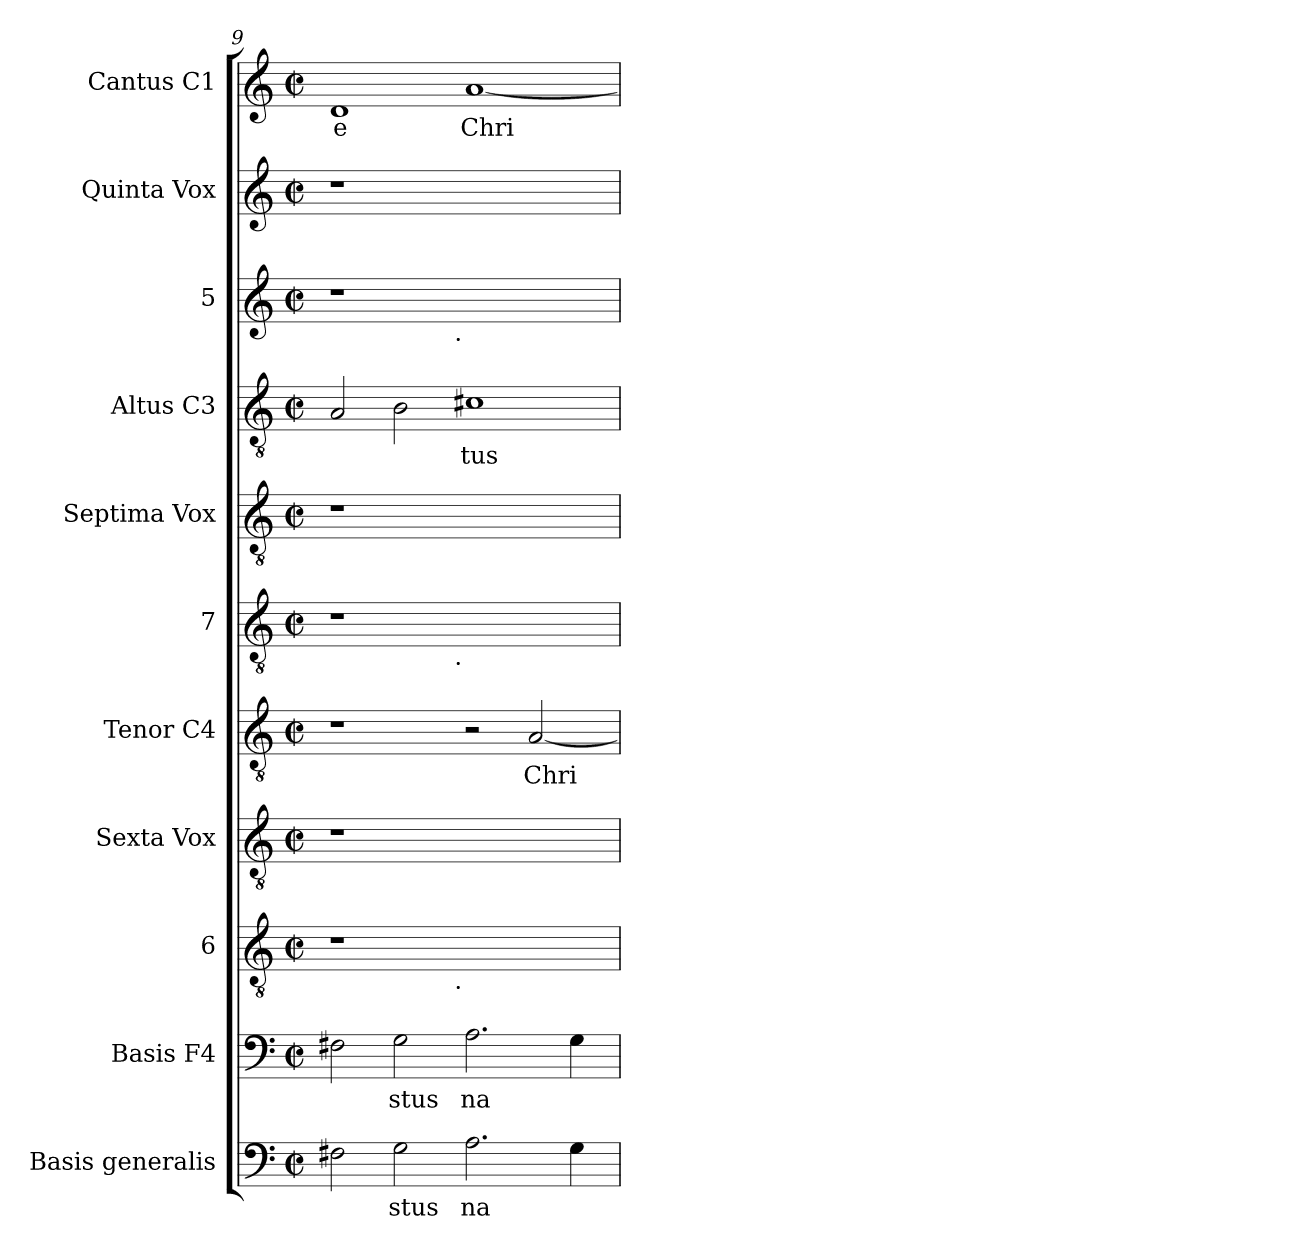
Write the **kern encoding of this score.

**kern	**text	**kern	**text	**kern	**kern	**kern	**text	**kern	**kern	**kern	**text	**kern	**kern	**kern	**text
*part11	*part11	*part10	*part10	*part9	*part8	*part7	*part7	*part6	*part5	*part4	*part4	*part3	*part2	*part1	*part1
*staff11	*staff11	*staff10	*staff10	*staff9	*staff8	*staff7	*staff7	*staff6	*staff5	*staff4	*staff4	*staff3	*staff2	*staff1	*staff1
*I"Basis  generalis	*	*I"Basis  F4	*	*I"6	*I"Sexta  Vox	*I"Tenor  C4	*	*I"7	*I"Septima  Vox	*I"Altus  C3	*	*I"5	*I"Quinta  Vox	*I"Cantus  C1	*
*	*	*I'B	*	*	*	*I'T	*	*	*	*I'A	*	*	*	*I'C	*
*clefF4	*	*clefF4	*	*clefGv2	*clefGv2	*clefGv2	*	*clefGv2	*clefGv2	*clefGv2	*	*clefG2	*clefG2	*clefG2	*
*k[]	*	*k[]	*	*k[]	*k[]	*k[]	*	*k[]	*k[]	*k[]	*	*k[]	*k[]	*k[]	*
*C:	*	*C:	*	*C:	*C:	*C:	*	*C:	*C:	*C:	*	*C:	*C:	*C:	*
*M2/2	*	*M2/2	*	*M2/2	*M2/2	*M2/2	*	*M2/2	*M2/2	*M2/2	*	*M2/2	*M2/2	*M2/2	*
*met(c|)	*	*met(c|)	*	*met(c|)	*met(c|)	*met(c|)	*	*met(c|)	*met(c|)	*met(c|)	*	*met(c|)	*met(c|)	*met(c|)	*
=9	=9	=9	=9	=9	=9	=9	=9	=9	=9	=9	=9	=9	=9	=9	=9
!	!LO:LY:a:cj	!	!LO:LY:b:cj	!	!	!	!	!	!	!	!LO:LY:b:cj	!	!	!	!LO:LY:b:cj
*	*	*	*	*^	*	*	*	*^	*	*	*	*^	*	*	*
2F#X\	--	2F#X\	--	1r	2ryy	1r	1r	.	1r	2ryy	1r	2A/	--	1r	2ryy	1r	1d	-e
!	!LO:LY:a:cj	!	!LO:LY:b:cj	!	!	!	!	!	!	!	!	!	!LO:LY:b:cj	!	!	!	!	!
2G\	-stus	2G\	-stus	.	4...ryy	.	.	.	.	4...ryy	.	2B\	--	.	4...ryy	.	.	.
!	!	!	!	!	!	!	!	!	!	!	!	!	!	!	!LO:TX:b:t=.	!	!	!
!	!	!	!	!	!	!	!	!	!	!LO:TX:b:t=.	!	!	!	!	!	!	!	!
!	!	!	!	!	!LO:TX:b:t=.	!	!	!	!	!	!	!	!	!	!	!	!	!
.	.	.	.	.	1ryy	.	.	.	.	1ryy	.	.	.	.	1ryy	.	.	.
!	!LO:LY:a:cj	!	!LO:LY:b:cj	!	!	!	!	!	!	!	!	!	!LO:LY:b:cj	!	!	!	!	!LO:LY:b:cj
2.A\	na-	2.A\	na-	1ryy	.	1ryy	2r	.	1ryy	.	1ryy	1c#X	-tus	1ryy	.	1ryy	[<1a	Chri-
!	!	!	!	!	!	!	!	!LO:LY:b:cj	!	!	!	!	!	!	!	!	!	!
.	.	.	.	.	.	.	[<2A/	Chri-	.	.	.	.	.	.	.	.	.	.
!	!LO:LY:a:cj	!	!LO:LY:b:cj	!	!	!	!	!	!	!	!	!	!	!	!	!	!	!
4G\	--	4G\	--	.	.	.	.	.	.	.	.	.	.	.	.	.	.	.
.	.	.	.	.	32ryy	.	.	.	.	32ryy	.	.	.	.	32ryy	.	.	.
*	*	*	*	*v	*v	*	*	*	*v	*v	*	*	*	*v	*v	*	*	*
=	=	=	=	=	=	=	=	=	=	=	=	=	=	=	=
*-	*-	*-	*-	*-	*-	*-	*-	*-	*-	*-	*-	*-	*-	*-	*-
